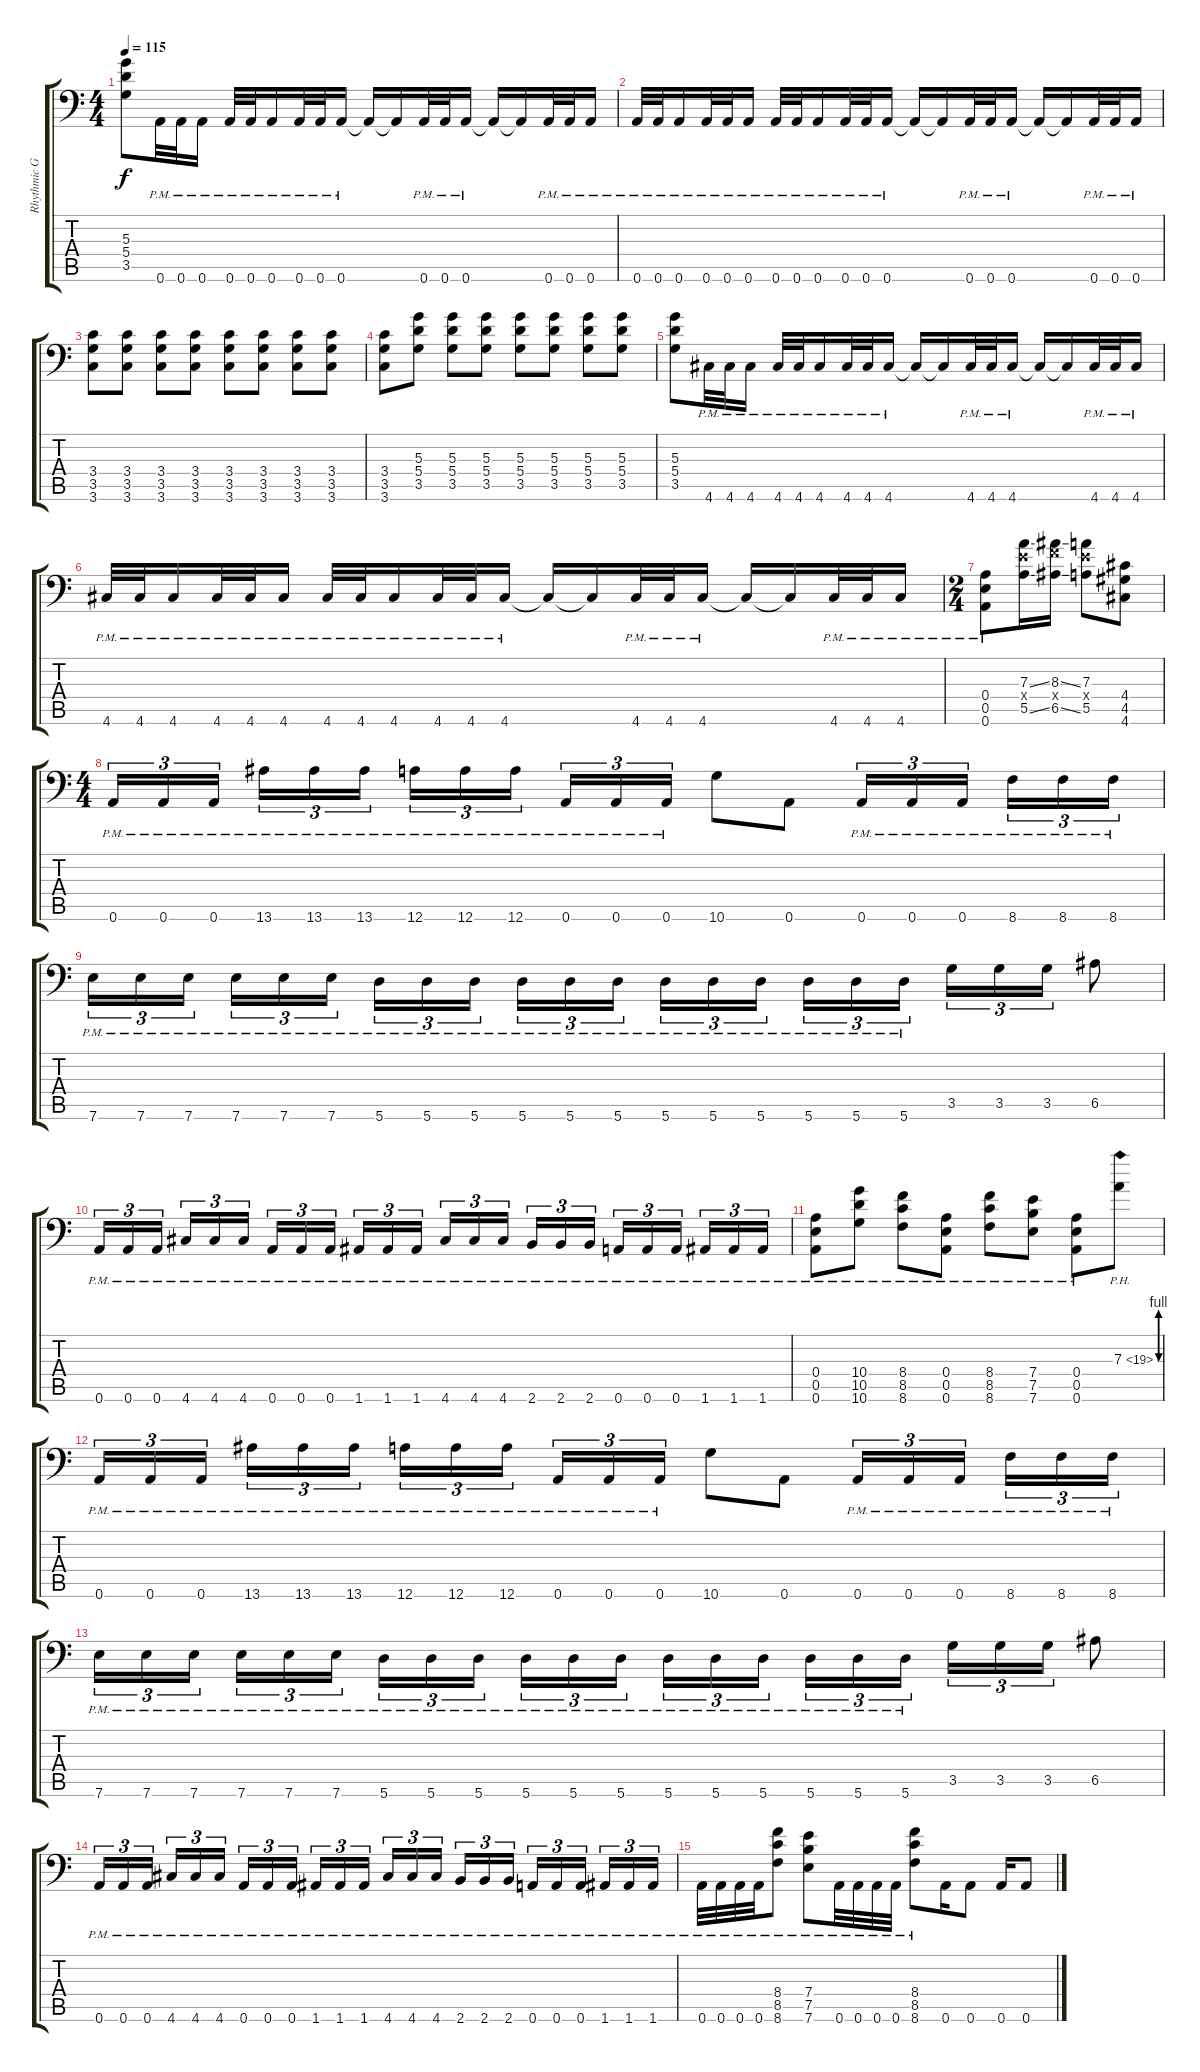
\track ("Rhythmic Guitar" "Rhythmic G") {instrument distortionguitar}
\staff {score tabs}
\tuning (B3 Gb3 D3 A2 E2 A1) {hide}
\ts (4 4)
\tempo 115
\clef f4
\ks c
(5.3 5.4 3.5).8{dy f} 0.6{pm}.32 0.6{pm}.32 0.6{pm}.16 0.6{pm}.32 0.6{pm}.32 0.6{pm}.16 0.6{pm}.32 0.6{pm}.32 0.6{pm}.16 0.6{t}.16 0.6{t}.16 0.6{pm}.32 0.6{pm}.32 0.6{pm}.16 0.6{t}.16 0.6{t}.16 0.6{pm}.32 0.6{pm}.32 0.6{pm}.16 |
0.6{pm}.32 0.6{pm}.32 0.6{pm}.16 0.6{pm}.32 0.6{pm}.32 0.6{pm}.16 0.6{pm}.32 0.6{pm}.32 0.6{pm}.16 0.6{pm}.32 0.6{pm}.32 0.6{pm}.16 0.6{t}.16 0.6{t}.16 0.6{pm}.32 0.6{pm}.32 0.6{pm}.16 0.6{t}.16 0.6{t}.16 0.6{pm}.32 0.6{pm}.32 0.6{pm}.16 |
(3.4 3.5 3.6).8 (3.4 3.5 3.6).8 (3.4 3.5 3.6).8 (3.4 3.5 3.6).8 (3.4 3.5 3.6).8 (3.4 3.5 3.6).8 (3.4 3.5 3.6).8 (3.4 3.5 3.6).8 |
(3.4 3.5 3.6).8 (5.3 5.4 3.5).8 (5.3 5.4 3.5).8 (5.3 5.4 3.5).8 (5.3 5.4 3.5).8 (5.3 5.4 3.5).8 (5.3 5.4 3.5).8 (5.3 5.4 3.5).8 |
(5.3 5.4 3.5).8 4.6{pm}.32 4.6{pm}.32 4.6{pm}.16 4.6{pm}.32 4.6{pm}.32 4.6{pm}.16 4.6{pm}.32 4.6{pm}.32 4.6{pm}.16 4.6{t}.16 4.6{t}.16 4.6{pm}.32 4.6{pm}.32 4.6{pm}.16 4.6{t}.16 4.6{t}.16 4.6{pm}.32 4.6{pm}.32 4.6{pm}.16 |
4.6{pm}.32 4.6{pm}.32 4.6{pm}.16 4.6{pm}.32 4.6{pm}.32 4.6{pm}.16 4.6{pm}.32 4.6{pm}.32 4.6{pm}.16 4.6{pm}.32 4.6{pm}.32 4.6{pm}.16 4.6{t}.16 4.6{t}.16 4.6{pm}.32 4.6{pm}.32 4.6{pm}.16 4.6{t}.16 4.6{t}.16 4.6{pm}.32 4.6{pm}.32 4.6{pm}.16 |
\ts (2 4)
(0.4{pm} 0.5{pm} 0.6{pm}).8 (7.3{ss} 7.4{x} 5.5{ss}).16 (8.3{ss} 8.4{x} 6.5{ss}).16 (7.3 7.4{x} 5.5).8 (4.4 4.5 4.6).8 |
\ts (4 4)
0.6{pm}.16{tu (3 2)} 0.6{pm}.16{tu (3 2)} 0.6{pm}.16{tu (3 2) beam splitsecondary} 13.6{pm}.16{tu (3 2)} 13.6{pm}.16{tu (3 2)} 13.6{pm}.16{tu (3 2)} 12.6{pm}.16{tu (3 2)} 12.6{pm}.16{tu (3 2)} 12.6{pm}.16{tu (3 2) beam splitsecondary} 0.6{pm}.16{tu (3 2)} 0.6{pm}.16{tu (3 2)} 0.6{pm}.16{tu (3 2)} 10.6.8 0.6.8 0.6{pm}.16{tu (3 2)} 0.6{pm}.16{tu (3 2)} 0.6{pm}.16{tu (3 2) beam splitsecondary} 8.6{pm}.16{tu (3 2)} 8.6{pm}.16{tu (3 2)} 8.6{pm}.16{tu (3 2)} |
7.6{pm}.16{tu (3 2)} 7.6{pm}.16{tu (3 2)} 7.6{pm}.16{tu (3 2) beam splitsecondary} 7.6{pm}.16{tu (3 2)} 7.6{pm}.16{tu (3 2)} 7.6{pm}.16{tu (3 2)} 5.6{pm}.16{tu (3 2)} 5.6{pm}.16{tu (3 2)} 5.6{pm}.16{tu (3 2) beam splitsecondary} 5.6{pm}.16{tu (3 2)} 5.6{pm}.16{tu (3 2)} 5.6{pm}.16{tu (3 2)} 5.6{pm}.16{tu (3 2)} 5.6{pm}.16{tu (3 2)} 5.6{pm}.16{tu (3 2) beam splitsecondary} 5.6{pm}.16{tu (3 2)} 5.6{pm}.16{tu (3 2)} 5.6{pm}.16{tu (3 2)} 3.5.16{tu (3 2)} 3.5.16{tu (3 2)} 3.5.16{tu (3 2)} 6.5.8 |
0.6{pm}.16{tu (3 2)} 0.6{pm}.16{tu (3 2)} 0.6{pm}.16{tu (3 2) beam splitsecondary} 4.6{pm}.16{tu (3 2)} 4.6{pm}.16{tu (3 2)} 4.6{pm}.16{tu (3 2)} 0.6{pm}.16{tu (3 2)} 0.6{pm}.16{tu (3 2)} 0.6{pm}.16{tu (3 2) beam splitsecondary} 1.6{pm}.16{tu (3 2)} 1.6{pm}.16{tu (3 2)} 1.6{pm}.16{tu (3 2)} 4.6{pm}.16{tu (3 2)} 4.6{pm}.16{tu (3 2)} 4.6{pm}.16{tu (3 2) beam splitsecondary} 2.6{pm}.16{tu (3 2)} 2.6{pm}.16{tu (3 2)} 2.6{pm}.16{tu (3 2)} 0.6{pm}.16{tu (3 2)} 0.6{pm}.16{tu (3 2)} 0.6{pm}.16{tu (3 2) beam splitsecondary} 1.6{pm}.16{tu (3 2)} 1.6{pm}.16{tu (3 2)} 1.6{pm}.16{tu (3 2)} |
(0.4{pm} 0.5{pm} 0.6{pm}).8 (10.4{pm} 10.5{pm} 10.6{pm}).8 (8.4{pm} 8.5{pm} 8.6{pm}).8 (0.4{pm} 0.5{pm} 0.6{pm}).8 (8.4{pm} 8.5{pm} 8.6{pm}).8 (7.4{pm} 7.5{pm} 7.6{pm}).8 (0.4{pm} 0.5{pm} 0.6{pm}).8 7.3{be (custom 0 0 15 0 30 4 45 0 60 0) ph 12}.8 |
0.6{pm}.16{tu (3 2)} 0.6{pm}.16{tu (3 2)} 0.6{pm}.16{tu (3 2) beam splitsecondary} 13.6{pm}.16{tu (3 2)} 13.6{pm}.16{tu (3 2)} 13.6{pm}.16{tu (3 2)} 12.6{pm}.16{tu (3 2)} 12.6{pm}.16{tu (3 2)} 12.6{pm}.16{tu (3 2) beam splitsecondary} 0.6{pm}.16{tu (3 2)} 0.6{pm}.16{tu (3 2)} 0.6{pm}.16{tu (3 2)} 10.6.8 0.6.8 0.6{pm}.16{tu (3 2)} 0.6{pm}.16{tu (3 2)} 0.6{pm}.16{tu (3 2) beam splitsecondary} 8.6{pm}.16{tu (3 2)} 8.6{pm}.16{tu (3 2)} 8.6{pm}.16{tu (3 2)} |
7.6{pm}.16{tu (3 2)} 7.6{pm}.16{tu (3 2)} 7.6{pm}.16{tu (3 2) beam splitsecondary} 7.6{pm}.16{tu (3 2)} 7.6{pm}.16{tu (3 2)} 7.6{pm}.16{tu (3 2)} 5.6{pm}.16{tu (3 2)} 5.6{pm}.16{tu (3 2)} 5.6{pm}.16{tu (3 2) beam splitsecondary} 5.6{pm}.16{tu (3 2)} 5.6{pm}.16{tu (3 2)} 5.6{pm}.16{tu (3 2)} 5.6{pm}.16{tu (3 2)} 5.6{pm}.16{tu (3 2)} 5.6{pm}.16{tu (3 2) beam splitsecondary} 5.6{pm}.16{tu (3 2)} 5.6{pm}.16{tu (3 2)} 5.6{pm}.16{tu (3 2)} 3.5.16{tu (3 2)} 3.5.16{tu (3 2)} 3.5.16{tu (3 2)} 6.5.8 |
0.6{pm}.16{tu (3 2)} 0.6{pm}.16{tu (3 2)} 0.6{pm}.16{tu (3 2) beam splitsecondary} 4.6{pm}.16{tu (3 2)} 4.6{pm}.16{tu (3 2)} 4.6{pm}.16{tu (3 2)} 0.6{pm}.16{tu (3 2)} 0.6{pm}.16{tu (3 2)} 0.6{pm}.16{tu (3 2) beam splitsecondary} 1.6{pm}.16{tu (3 2)} 1.6{pm}.16{tu (3 2)} 1.6{pm}.16{tu (3 2)} 4.6{pm}.16{tu (3 2)} 4.6{pm}.16{tu (3 2)} 4.6{pm}.16{tu (3 2) beam splitsecondary} 2.6{pm}.16{tu (3 2)} 2.6{pm}.16{tu (3 2)} 2.6{pm}.16{tu (3 2)} 0.6{pm}.16{tu (3 2)} 0.6{pm}.16{tu (3 2)} 0.6{pm}.16{tu (3 2) beam splitsecondary} 1.6{pm}.16{tu (3 2)} 1.6{pm}.16{tu (3 2)} 1.6{pm}.16{tu (3 2)} |
0.6{pm}.32 0.6{pm}.32 0.6{pm}.32 0.6{pm}.32 (8.4{pm} 8.5{pm} 8.6{pm}).8 (7.4{pm} 7.5{pm} 7.6{pm}).8 0.6{pm}.32 0.6{pm}.32 0.6{pm}.32 0.6{pm}.32 (8.4{pm} 8.5{pm} 8.6{pm}).8 0.6.16 0.6.8 0.6.16 0.6.8
